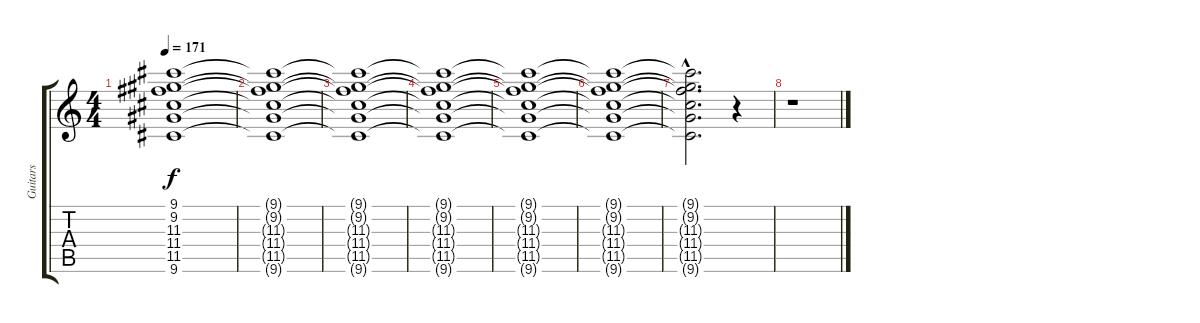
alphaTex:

\track ("Guitars" "Guitars") {instrument overdrivenguitar}
\staff {score tabs}
\tuning (E4 B3 G3 D3 A2 E2) {hide}
\ts (4 4)
\tempo 171
\clef g2
\ks c
(9.1{t} 9.2{t} 11.3{t} 11.4{t} 11.5{t} 9.6{t}).1{dy f} |
(9.1{t} 9.2{t} 11.3{t} 11.4{t} 11.5{t} 9.6{t}).1 |
(9.1{t} 9.2{t} 11.3{t} 11.4{t} 11.5{t} 9.6{t}).1 |
(9.1{t} 9.2{t} 11.3{t} 11.4{t} 11.5{t} 9.6{t}).1 |
(9.1{t} 9.2{t} 11.3{t} 11.4{t} 11.5{t} 9.6{t}).1 |
(9.1{t} 9.2{t} 11.3{t} 11.4{t} 11.5{t} 9.6{t}).1 |
(9.1{hac t} 9.2{hac t} 11.3{hac t} 11.4{hac t} 11.5{hac t} 9.6{hac t}).2{d} r.4 |
r.1
